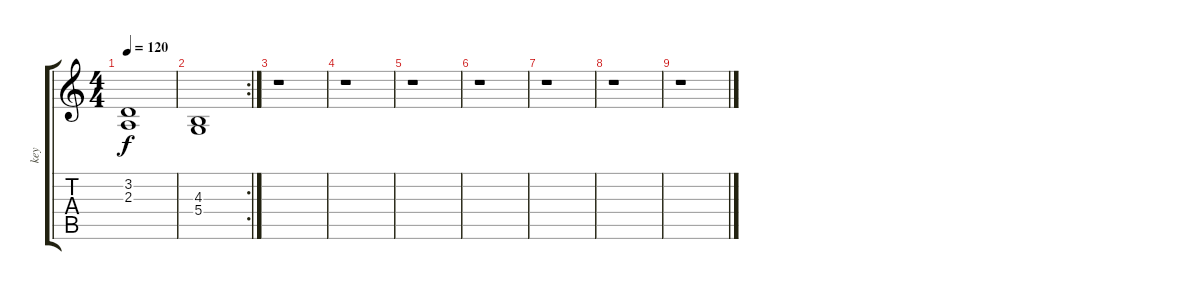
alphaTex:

\track ("key" "key") {instrument lead2sawtooth}
\staff {score tabs}
\tuning (E4 B3 G3 D3 A2 E2) {hide}
\ts (4 4)
\tempo 120
\clef g2
\ks c
(3.2 2.3).1{dy f} |
\rc 2
(4.3 5.4).1 |
r.1 |
r.1 |
r.1 |
r.1 |
r.1 |
r.1 |
r.1
